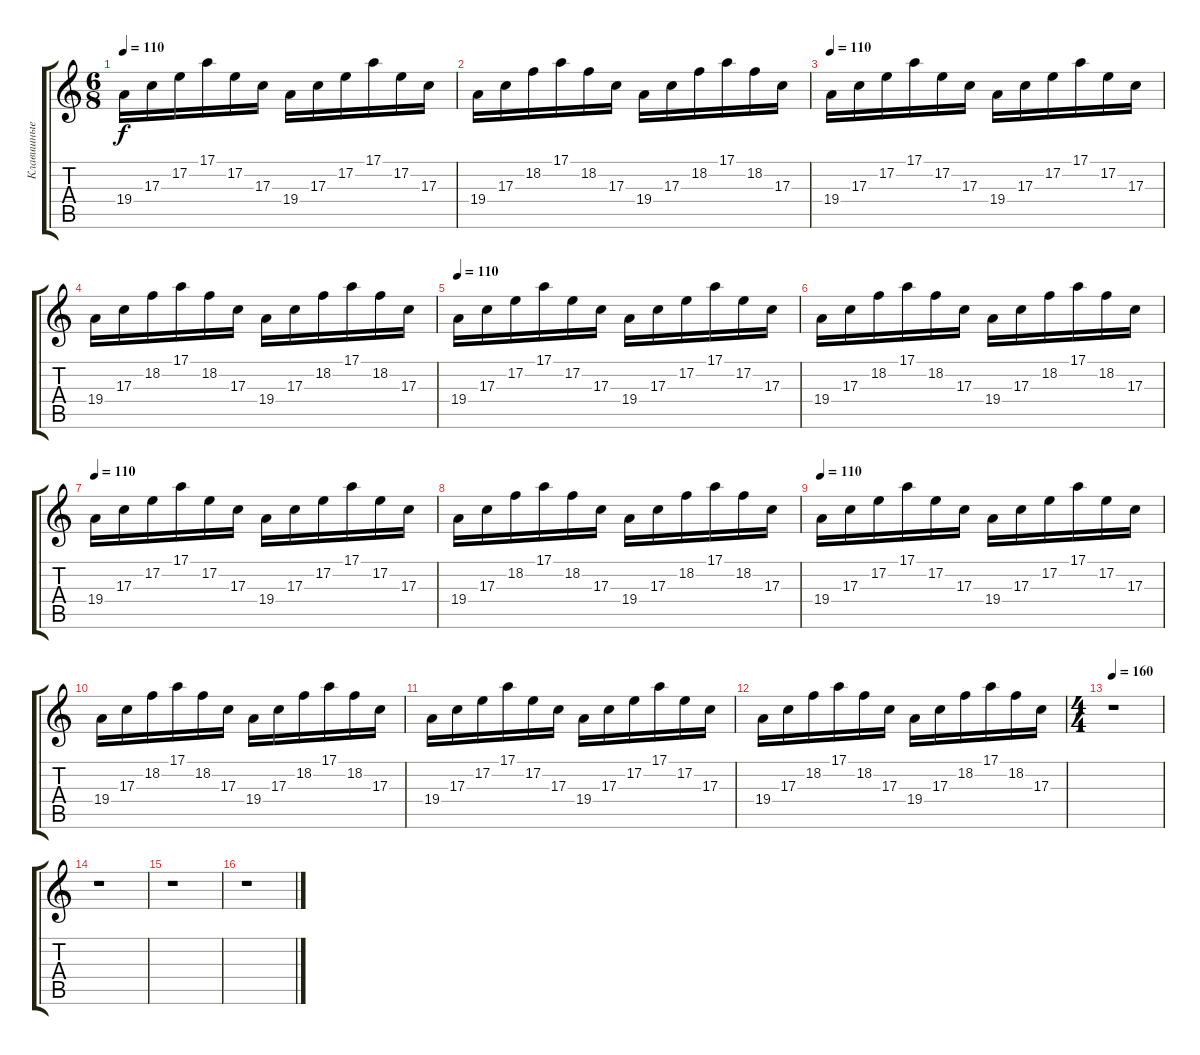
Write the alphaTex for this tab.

\track ("Клавишные" "Клавишные") {instrument synthstrings1}
\staff {score tabs}
\tuning (E4 B3 G3 D3 A2 E2) {hide}
\ts (6 8)
\tempo 110
\clef g2
\ks c
19.4.16{dy f volume 13 instrument stringensemble1} 17.3.16 17.2.16 17.1.16 17.2.16 17.3.16 19.4.16 17.3.16 17.2.16 17.1.16 17.2.16 17.3.16 |
19.4.16 17.3.16 18.2.16 17.1.16 18.2.16 17.3.16 19.4.16 17.3.16 18.2.16 17.1.16 18.2.16 17.3.16 |
\tempo 110
19.4.16 17.3.16 17.2.16 17.1.16 17.2.16 17.3.16 19.4.16 17.3.16 17.2.16 17.1.16 17.2.16 17.3.16 |
19.4.16 17.3.16 18.2.16 17.1.16 18.2.16 17.3.16 19.4.16 17.3.16 18.2.16 17.1.16 18.2.16 17.3.16 |
\tempo 110
19.4.16{volume 13 instrument stringensemble1} 17.3.16 17.2.16 17.1.16 17.2.16 17.3.16 19.4.16 17.3.16 17.2.16 17.1.16 17.2.16 17.3.16 |
19.4.16 17.3.16 18.2.16 17.1.16 18.2.16 17.3.16 19.4.16 17.3.16 18.2.16 17.1.16 18.2.16 17.3.16 |
\tempo 110
19.4.16 17.3.16 17.2.16 17.1.16 17.2.16 17.3.16 19.4.16 17.3.16 17.2.16 17.1.16 17.2.16 17.3.16 |
19.4.16 17.3.16 18.2.16 17.1.16 18.2.16 17.3.16 19.4.16 17.3.16 18.2.16 17.1.16 18.2.16 17.3.16 |
\tempo 110
19.4.16{volume 13 instrument stringensemble1} 17.3.16 17.2.16 17.1.16 17.2.16 17.3.16 19.4.16 17.3.16 17.2.16 17.1.16 17.2.16 17.3.16 |
19.4.16 17.3.16 18.2.16 17.1.16 18.2.16 17.3.16 19.4.16 17.3.16 18.2.16 17.1.16 18.2.16 17.3.16 |
19.4.16 17.3.16 17.2.16 17.1.16 17.2.16 17.3.16 19.4.16 17.3.16 17.2.16 17.1.16 17.2.16 17.3.16 |
19.4.16 17.3.16 18.2.16 17.1.16 18.2.16 17.3.16 19.4.16 17.3.16 18.2.16 17.1.16 18.2.16 17.3.16 |
\ts (4 4)
\tempo 160
r.1 |
r.1 |
r.1 |
r.1
